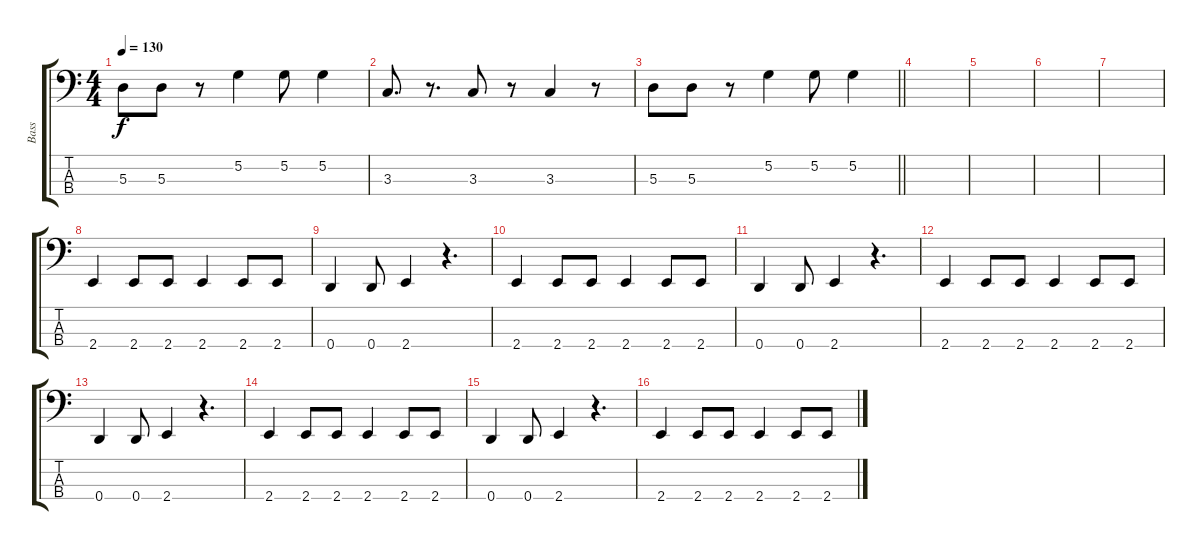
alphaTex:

\track ("Bass" "Bass") {instrument synthbass1}
\staff {score tabs}
\tuning (G2 D2 A1 D1) {hide}
\ts (4 4)
\tempo 130
\clef f4
\ks c
5.3.8{dy f} 5.3.8 r.8 5.2.4 5.2.8 5.2.4 |
3.3.8{d} r.8{d} 3.3.8 r.8 3.3.4 r.8 |
\barLineRight lightlight
5.3.8 5.3.8 r.8 5.2.4 5.2.8 5.2.4 |
|
|
|
|
2.4.4 2.4.8 2.4.8 2.4.4 2.4.8 2.4.8 |
0.4.4 0.4.8 2.4.4 r.4{d} |
2.4.4 2.4.8 2.4.8 2.4.4 2.4.8 2.4.8 |
0.4.4 0.4.8 2.4.4 r.4{d} |
2.4.4 2.4.8 2.4.8 2.4.4 2.4.8 2.4.8 |
0.4.4 0.4.8 2.4.4 r.4{d} |
2.4.4 2.4.8 2.4.8 2.4.4 2.4.8 2.4.8 |
0.4.4 0.4.8 2.4.4 r.4{d} |
2.4.4 2.4.8 2.4.8 2.4.4 2.4.8 2.4.8
